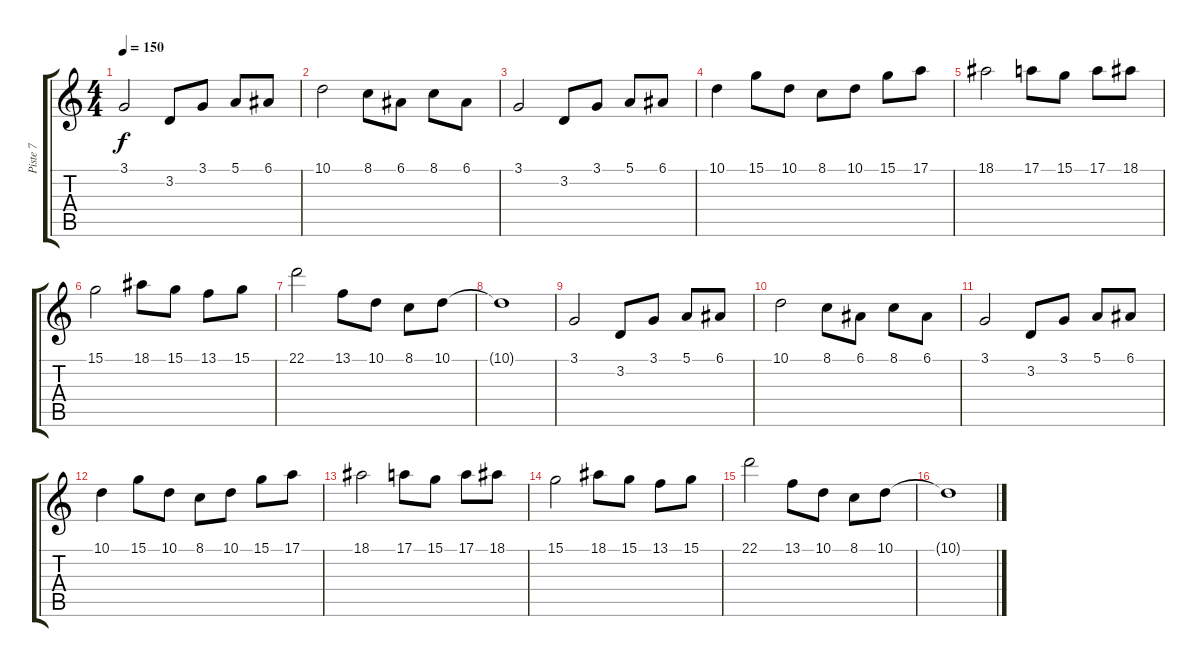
\track ("Piste 7" "Piste 7") {instrument vibraphone}
\staff {score tabs}
\tuning (E4 B3 G3 D3 A2 E2) {hide}
\ts (4 4)
\tempo 150
\clef g2
\ks c
3.1.2{dy f instrument vibraphone} 3.2.8 3.1.8 5.1.8 6.1.8 |
10.1.2 8.1.8 6.1.8 8.1.8 6.1.8 |
3.1.2 3.2.8 3.1.8 5.1.8 6.1.8 |
10.1.4 15.1.8 10.1.8 8.1.8 10.1.8 15.1.8 17.1.8 |
18.1.2 17.1.8 15.1.8 17.1.8 18.1.8 |
15.1.2 18.1.8 15.1.8 13.1.8 15.1.8 |
22.1.2 13.1.8 10.1.8 8.1.8 10.1.8 |
10.1{t}.1 |
3.1.2 3.2.8 3.1.8 5.1.8 6.1.8 |
10.1.2 8.1.8 6.1.8 8.1.8 6.1.8 |
3.1.2 3.2.8 3.1.8 5.1.8 6.1.8 |
10.1.4 15.1.8 10.1.8 8.1.8 10.1.8 15.1.8 17.1.8 |
18.1.2 17.1.8 15.1.8 17.1.8 18.1.8 |
15.1.2 18.1.8 15.1.8 13.1.8 15.1.8 |
22.1.2 13.1.8 10.1.8 8.1.8 10.1.8 |
10.1{t}.1
